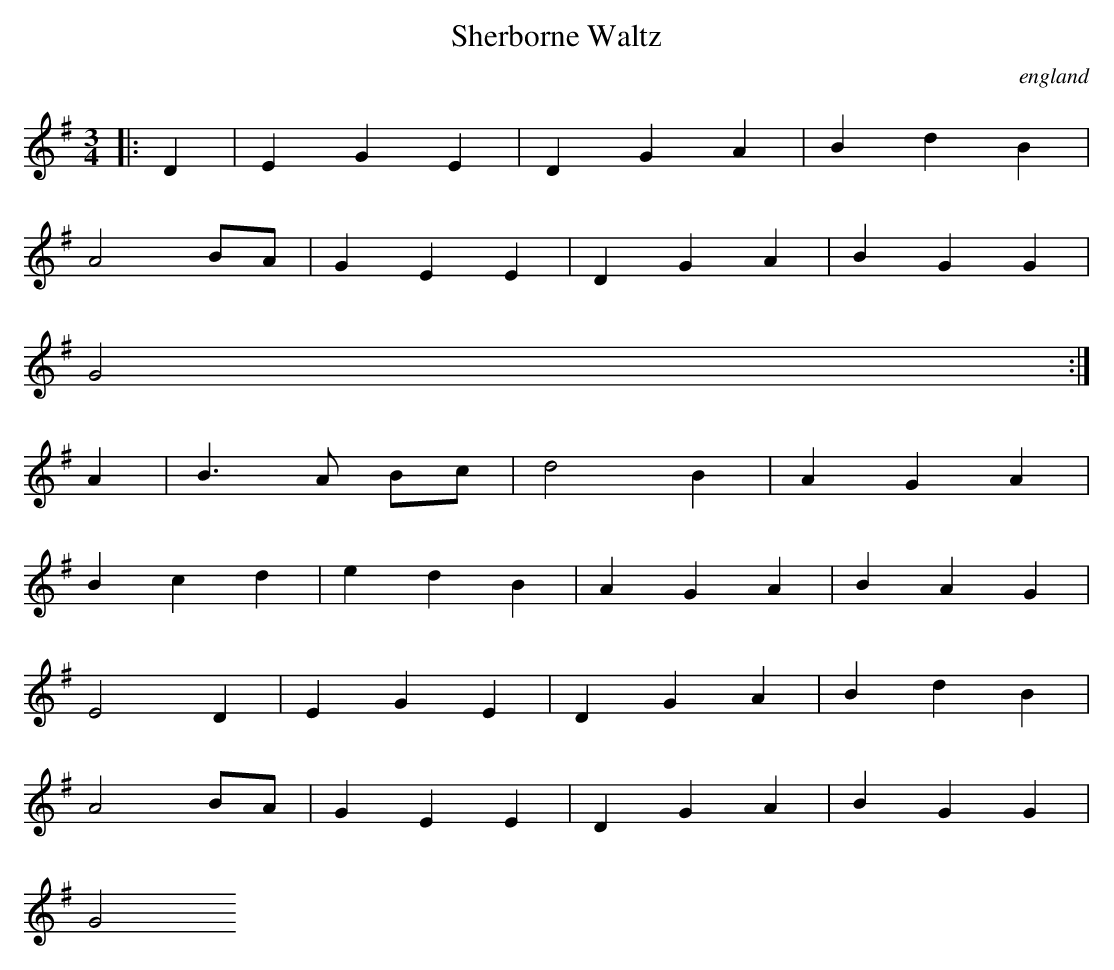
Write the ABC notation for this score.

X:1
T:Sherborne Waltz
O:england
M:3/4
L:1/8
K:G
|:D2|E2G2E2|D2G2A2|B2d2B2|
A4BA|G2E2E2|D2G2A2|B2G2G2|
G4:|
A2|B3A Bc|d4B2|A2G2A2|
B2c2d2|e2d2B2|A2G2A2|B2A2G2|
E4D2|E2G2E2|D2G2A2|B2d2B2|
A4BA|G2E2E2|D2G2A2|B2G2G2|
G4
